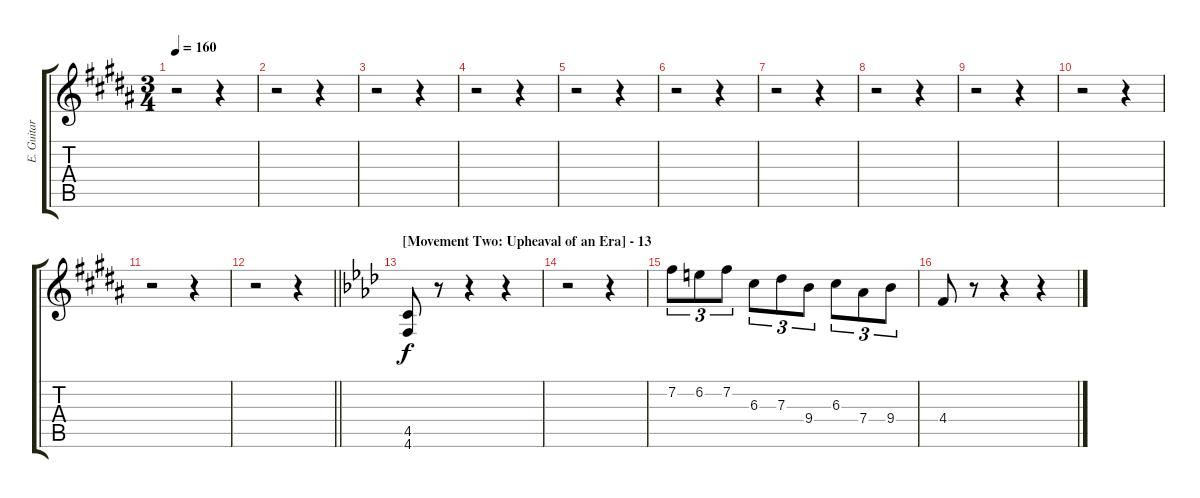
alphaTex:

\track ("E. Guitar I" "E. Guitar ") {instrument overdrivenguitar}
\staff {score tabs}
\tuning (Eb4 Bb3 Gb3 Db3 Ab2 Db2) {hide}
\ts (3 4)
\tempo 160
\clef g2
\ks b
r.2{dy f} r.4 |
r.2 r.4 |
r.2 r.4 |
r.2 r.4 |
r.2 r.4 |
r.2 r.4 |
r.2 r.4 |
r.2 r.4 |
r.2 r.4 |
r.2 r.4 |
r.2 r.4 |
\barLineRight lightlight
r.2 r.4 |
\section ("" "[Movement Two: Upheaval of an Era] - 13")
\ks ab
(4.5 4.6).8 r.8 r.4 r.4 |
r.2 r.4 |
7.2.8{tu (3 2)} 6.2.8{tu (3 2)} 7.2.8{tu (3 2)} 6.3.8{tu (3 2)} 7.3.8{tu (3 2)} 9.4.8{tu (3 2)} 6.3.8{tu (3 2)} 7.4.8{tu (3 2)} 9.4.8{tu (3 2)} |
4.4.8 r.8 r.4 r.4
